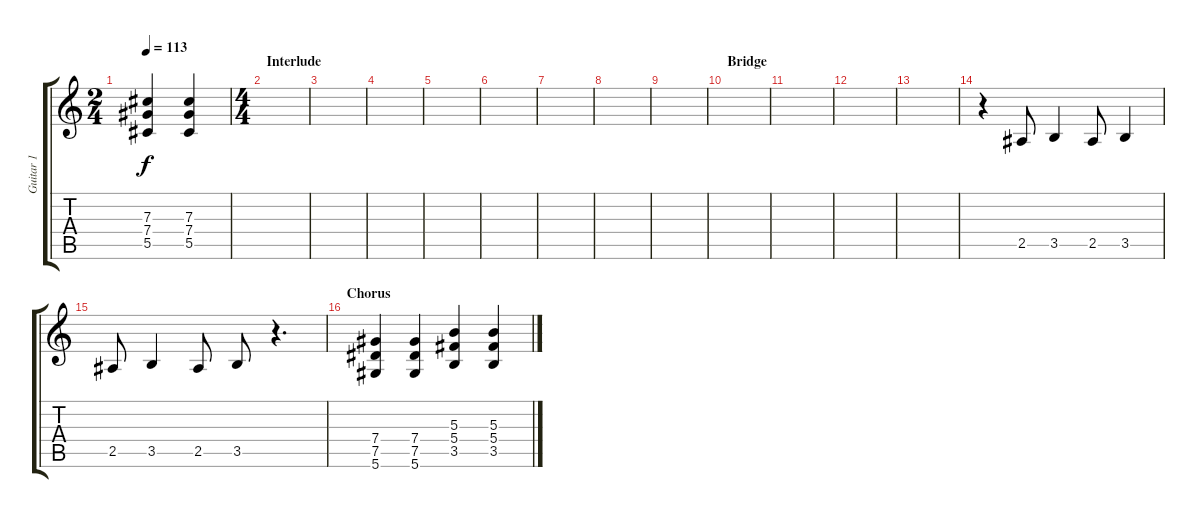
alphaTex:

\track ("Guitar 1" "Guitar 1") {instrument acousticguitarsteel}
\staff {score tabs}
\tuning (Eb4 Bb3 Gb3 Db3 Ab2 Eb2) {hide}
\ts (2 4)
\tempo 113
\clef g2
\ks c
(7.3 7.4 5.5).4{dy f} (7.3 7.4 5.5).4 |
\ts (4 4)
\section ("" "Interlude")
|
|
|
|
|
|
|
|
\section ("" "Bridge")
|
|
|
|
r.4 2.5.8{volume 10 balance 8 instrument distortionguitar} 3.5.4 2.5.8 3.5.4 |
2.5.8 3.5.4 2.5.8 3.5.8 r.4{d} |
\section ("" "Chorus")
(7.4 7.5 5.6).4{volume 11 balance 8 instrument distortionguitar} (7.4 7.5 5.6).4 (5.3 5.4 3.5).4 (5.3 5.4 3.5).4
